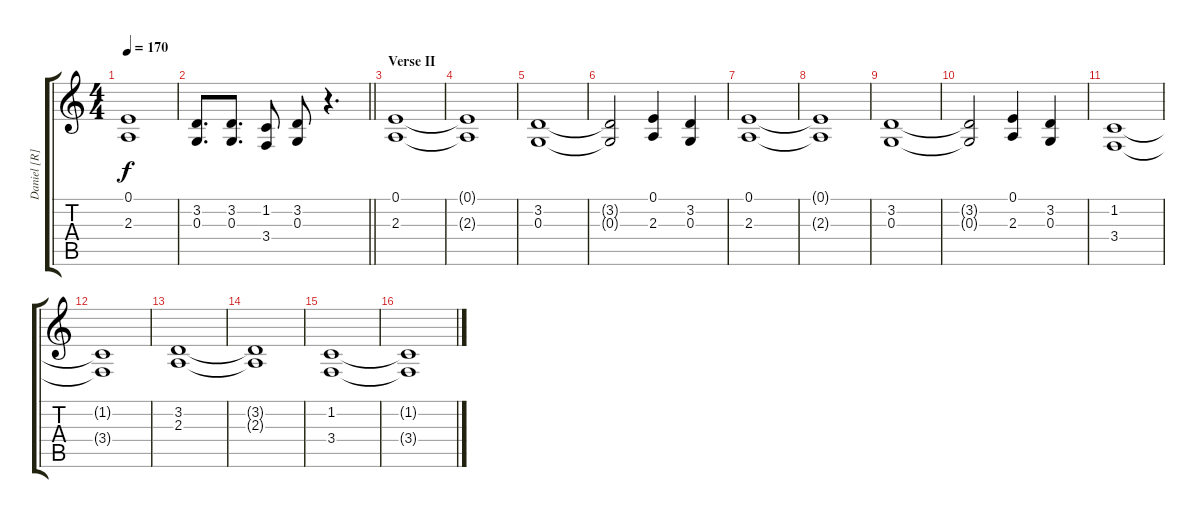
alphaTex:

\track ("Daniel [R]" "Daniel [R]") {instrument stringensemble1}
\staff {score tabs}
\tuning (E4 B3 G3 D3 A2 E2) {hide}
\ts (4 4)
\tempo 170
\clef g2
\ks c
(0.1 2.3).1{dy f} |
\barLineRight lightlight
(3.2 0.3).8{d} (3.2 0.3).8{d} (1.2 3.4).8 (3.2 0.3).8 r.4{d} |
\section ("" "Verse II")
(0.1 2.3).1 |
(0.1{t} 2.3{t}).1 |
(3.2 0.3).1 |
(3.2{t} 0.3{t}).2 (0.1 2.3).4 (3.2 0.3).4 |
(0.1 2.3).1 |
(0.1{t} 2.3{t}).1 |
(3.2 0.3).1 |
(3.2{t} 0.3{t}).2 (0.1 2.3).4 (3.2 0.3).4 |
(1.2 3.4).1 |
(1.2{t} 3.4{t}).1 |
(3.2 2.3).1 |
(3.2{t} 2.3{t}).1 |
(1.2 3.4).1 |
(1.2{t} 3.4{t}).1
